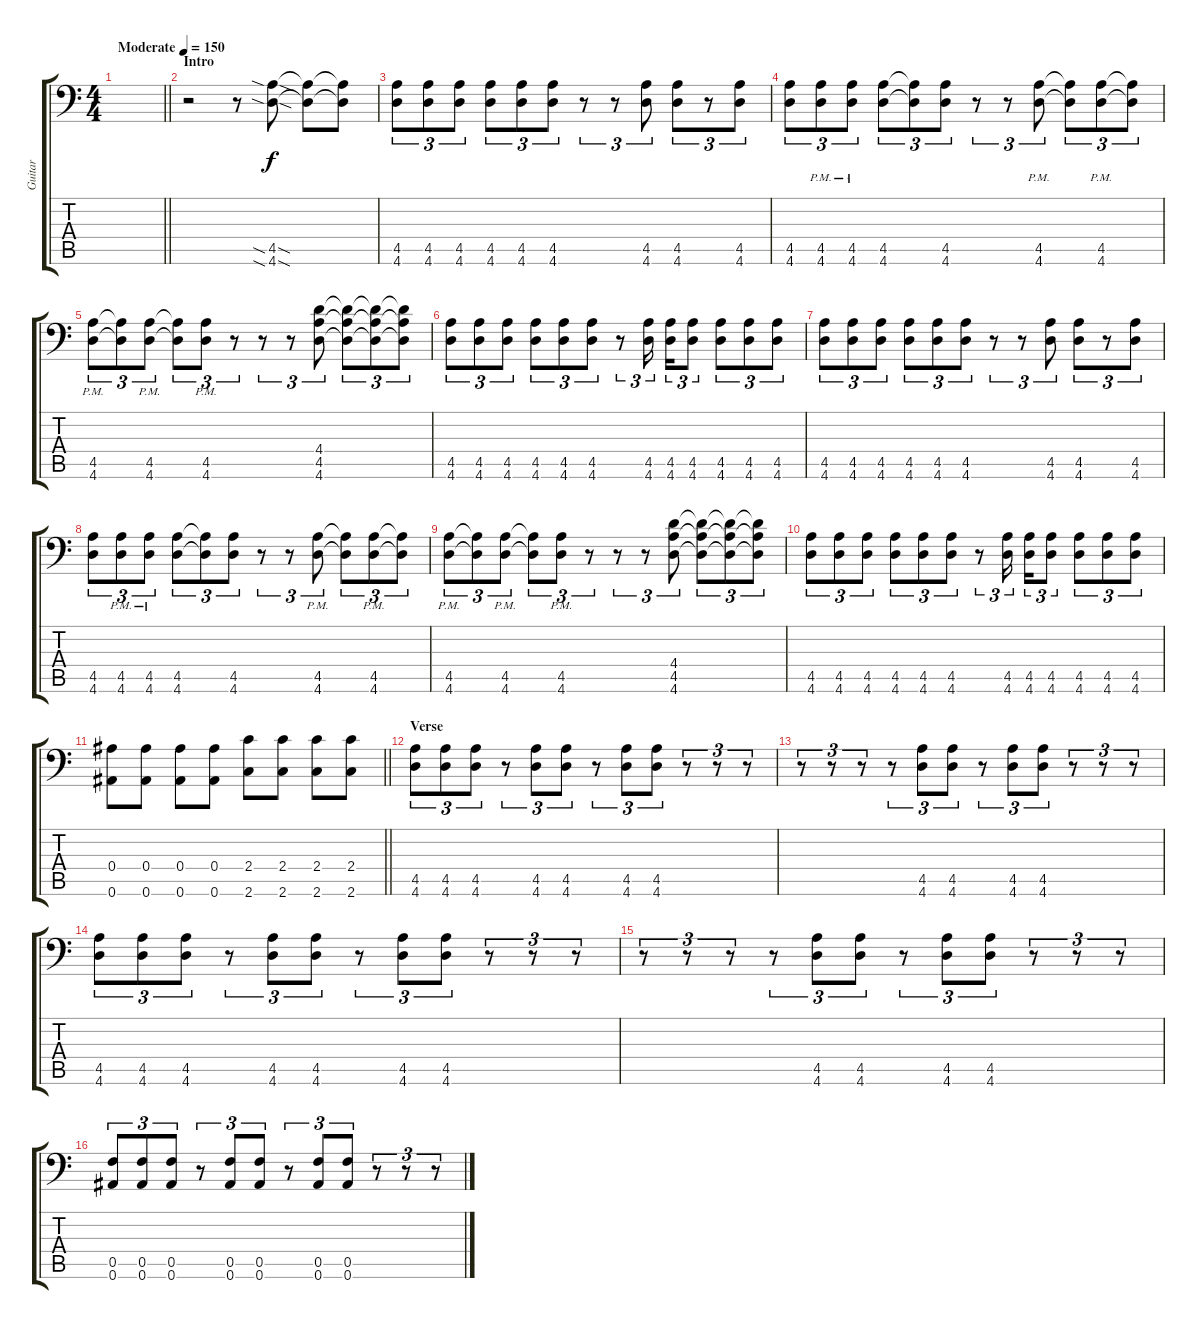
\track ("Guitar" "Guitar") {instrument distortionguitar}
\staff {score tabs}
\tuning (C4 G3 Eb3 Bb2 F2 Bb1) {hide}
\ts (4 4)
\tempo (150 "Moderate")
\clef f4
\barLineRight lightlight
\ks c
|
\section ("" "Intro")
r.2 r.8 (4.5{sia sod} 4.6{sia sod}).8 (4.5{t} 4.6{t}).8 (4.5{t} 4.6{t}).8 |
(4.5 4.6).8{tu (3 2)} (4.5 4.6).8{tu (3 2)} (4.5 4.6).8{tu (3 2)} (4.5 4.6).8{tu (3 2)} (4.5 4.6).8{tu (3 2)} (4.5 4.6).8{tu (3 2)} r.8{tu (3 2)} r.8{tu (3 2)} (4.5 4.6).8{tu (3 2)} (4.5 4.6).8{tu (3 2)} r.8{tu (3 2)} (4.5 4.6).8{tu (3 2)} |
(4.5 4.6).8{tu (3 2)} (4.5{pm} 4.6{pm}).8{tu (3 2)} (4.5{pm} 4.6{pm}).8{tu (3 2)} (4.5 4.6).8{tu (3 2)} (4.5{t} 4.6{t}).8{tu (3 2)} (4.5 4.6).8{tu (3 2)} r.8{tu (3 2)} r.8{tu (3 2)} (4.5{pm} 4.6{pm}).8{tu (3 2)} (4.5{t} 4.6{t}).8{tu (3 2)} (4.5{pm} 4.6{pm}).8{tu (3 2)} (4.5{t} 4.6{t}).8{tu (3 2)} |
(4.5{pm} 4.6{pm}).8{tu (3 2)} (4.5{t} 4.6{t}).8{tu (3 2)} (4.5{pm} 4.6{pm}).8{tu (3 2)} (4.5{t} 4.6{t}).8{tu (3 2)} (4.5{pm} 4.6{pm}).8{tu (3 2)} r.8{tu (3 2)} r.8{tu (3 2)} r.8{tu (3 2)} (4.4 4.5 4.6).8{tu (3 2)} (4.4{t} 4.5{t} 4.6{t}).8{tu (3 2)} (4.4{t} 4.5{t} 4.6{t}).8{tu (3 2)} (4.4{t} 4.5{t} 4.6{t}).8{tu (3 2)} |
(4.5 4.6).8{tu (3 2)} (4.5 4.6).8{tu (3 2)} (4.5 4.6).8{tu (3 2)} (4.5 4.6).8{tu (3 2)} (4.5 4.6).8{tu (3 2)} (4.5 4.6).8{tu (3 2)} r.8{tu (3 2)} (4.5 4.6).16{tu (3 2) beam splitsecondary} (4.5 4.6).16{tu (3 2)} (4.5 4.6).8{tu (3 2)} (4.5 4.6).8{tu (3 2)} (4.5 4.6).8{tu (3 2)} (4.5 4.6).8{tu (3 2)} |
(4.5 4.6).8{tu (3 2)} (4.5 4.6).8{tu (3 2)} (4.5 4.6).8{tu (3 2)} (4.5 4.6).8{tu (3 2)} (4.5 4.6).8{tu (3 2)} (4.5 4.6).8{tu (3 2)} r.8{tu (3 2)} r.8{tu (3 2)} (4.5 4.6).8{tu (3 2)} (4.5 4.6).8{tu (3 2)} r.8{tu (3 2)} (4.5 4.6).8{tu (3 2)} |
(4.5 4.6).8{tu (3 2)} (4.5{pm} 4.6{pm}).8{tu (3 2)} (4.5{pm} 4.6{pm}).8{tu (3 2)} (4.5 4.6).8{tu (3 2)} (4.5{t} 4.6{t}).8{tu (3 2)} (4.5 4.6).8{tu (3 2)} r.8{tu (3 2)} r.8{tu (3 2)} (4.5{pm} 4.6{pm}).8{tu (3 2)} (4.5{t} 4.6{t}).8{tu (3 2)} (4.5{pm} 4.6{pm}).8{tu (3 2)} (4.5{t} 4.6{t}).8{tu (3 2)} |
(4.5{pm} 4.6{pm}).8{tu (3 2)} (4.5{t} 4.6{t}).8{tu (3 2)} (4.5{pm} 4.6{pm}).8{tu (3 2)} (4.5{t} 4.6{t}).8{tu (3 2)} (4.5{pm} 4.6{pm}).8{tu (3 2)} r.8{tu (3 2)} r.8{tu (3 2)} r.8{tu (3 2)} (4.4 4.5 4.6).8{tu (3 2)} (4.4{t} 4.5{t} 4.6{t}).8{tu (3 2)} (4.4{t} 4.5{t} 4.6{t}).8{tu (3 2)} (4.4{t} 4.5{t} 4.6{t}).8{tu (3 2)} |
(4.5 4.6).8{tu (3 2)} (4.5 4.6).8{tu (3 2)} (4.5 4.6).8{tu (3 2)} (4.5 4.6).8{tu (3 2)} (4.5 4.6).8{tu (3 2)} (4.5 4.6).8{tu (3 2)} r.8{tu (3 2)} (4.5 4.6).16{tu (3 2) beam splitsecondary} (4.5 4.6).16{tu (3 2)} (4.5 4.6).8{tu (3 2)} (4.5 4.6).8{tu (3 2)} (4.5 4.6).8{tu (3 2)} (4.5 4.6).8{tu (3 2)} |
\barLineRight lightlight
(0.4 0.6).8 (0.4 0.6).8 (0.4 0.6).8 (0.4 0.6).8 (2.4 2.6).8 (2.4 2.6).8 (2.4 2.6).8 (2.4 2.6).8 |
\section ("" "Verse")
(4.5 4.6).8{tu (3 2)} (4.5 4.6).8{tu (3 2)} (4.5 4.6).8{tu (3 2)} r.8{tu (3 2)} (4.5 4.6).8{tu (3 2)} (4.5 4.6).8{tu (3 2)} r.8{tu (3 2)} (4.5 4.6).8{tu (3 2)} (4.5 4.6).8{tu (3 2)} r.8{tu (3 2)} r.8{tu (3 2)} r.8{tu (3 2)} |
r.8{tu (3 2)} r.8{tu (3 2)} r.8{tu (3 2)} r.8{tu (3 2)} (4.5 4.6).8{tu (3 2)} (4.5 4.6).8{tu (3 2)} r.8{tu (3 2)} (4.5 4.6).8{tu (3 2)} (4.5 4.6).8{tu (3 2)} r.8{tu (3 2)} r.8{tu (3 2)} r.8{tu (3 2)} |
(4.5 4.6).8{tu (3 2)} (4.5 4.6).8{tu (3 2)} (4.5 4.6).8{tu (3 2)} r.8{tu (3 2)} (4.5 4.6).8{tu (3 2)} (4.5 4.6).8{tu (3 2)} r.8{tu (3 2)} (4.5 4.6).8{tu (3 2)} (4.5 4.6).8{tu (3 2)} r.8{tu (3 2)} r.8{tu (3 2)} r.8{tu (3 2)} |
r.8{tu (3 2)} r.8{tu (3 2)} r.8{tu (3 2)} r.8{tu (3 2)} (4.5 4.6).8{tu (3 2)} (4.5 4.6).8{tu (3 2)} r.8{tu (3 2)} (4.5 4.6).8{tu (3 2)} (4.5 4.6).8{tu (3 2)} r.8{tu (3 2)} r.8{tu (3 2)} r.8{tu (3 2)} |
(0.5 0.6).8{tu (3 2)} (0.5 0.6).8{tu (3 2)} (0.5 0.6).8{tu (3 2)} r.8{tu (3 2)} (0.5 0.6).8{tu (3 2)} (0.5 0.6).8{tu (3 2)} r.8{tu (3 2)} (0.5 0.6).8{tu (3 2)} (0.5 0.6).8{tu (3 2)} r.8{tu (3 2)} r.8{tu (3 2)} r.8{tu (3 2)}
